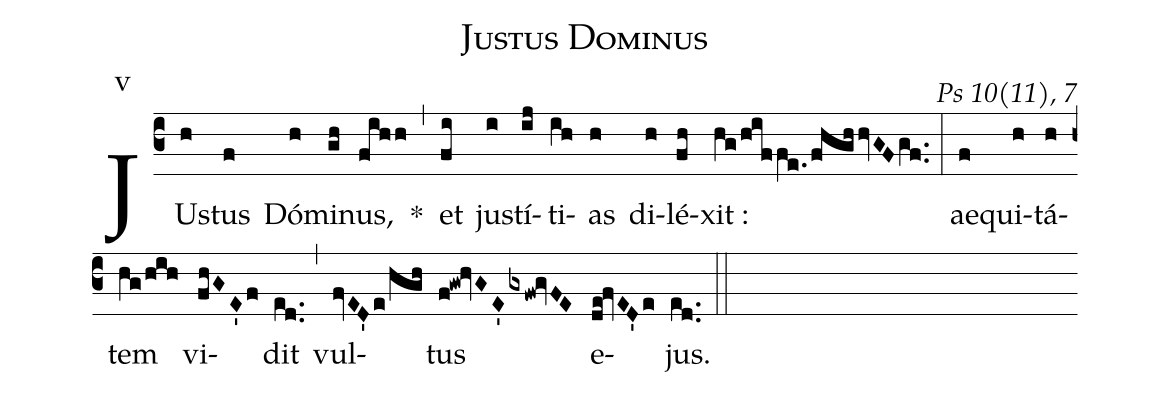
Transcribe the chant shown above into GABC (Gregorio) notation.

name:Justus Dominus;
commentary: Ps 10(11), 7;
mode:v;
%%
(c3) JUs(h)tus(f) Dó(h)mi(gh)nus,(fihh) *(,) et(fi) ju(i)stí(ij)ti(ih)as(h) di(h)lé(fh)xit~:(hg/hiffe./fhghhvGFgf..) (:) ae(f)qui(h)tá(h)tem(hg/hih) vi(fhGE'f)dit(ed..) (,) vul(fvED'e/hgh)tus(f!gw!hvGE'gxfw!gvFE) e(de!fvED'e)jus.(ed..) (::)
